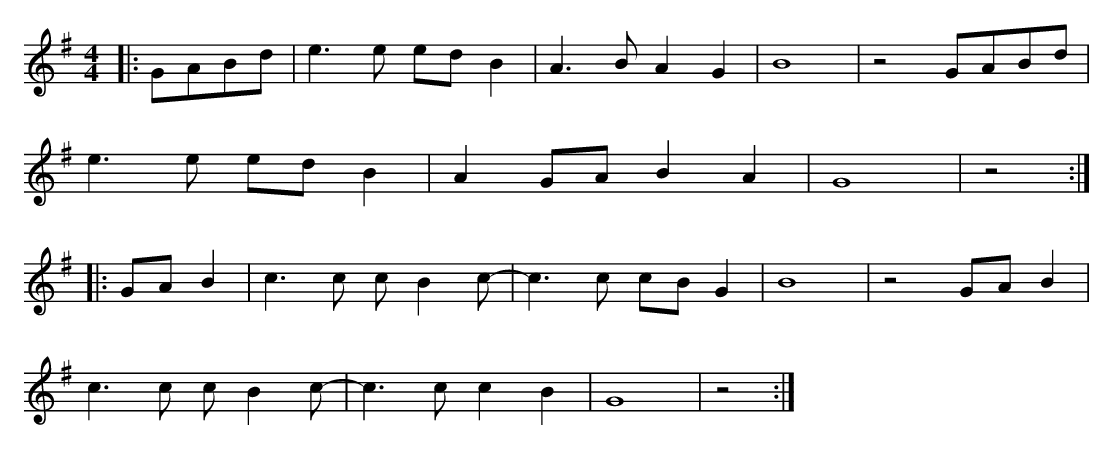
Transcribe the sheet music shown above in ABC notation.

X:1
M:4/4
K:G
|:GABd|e3e edB2|A3B A2G2|B8|z4 GABd|
e3e edB2|A2GA B2A2|G8|z4:|
|:GAB2|c3c cB2c-|c3c cBG2|B8|z4GAB2|
c3c cB2c-|c3c c2B2|G8|z4:|
